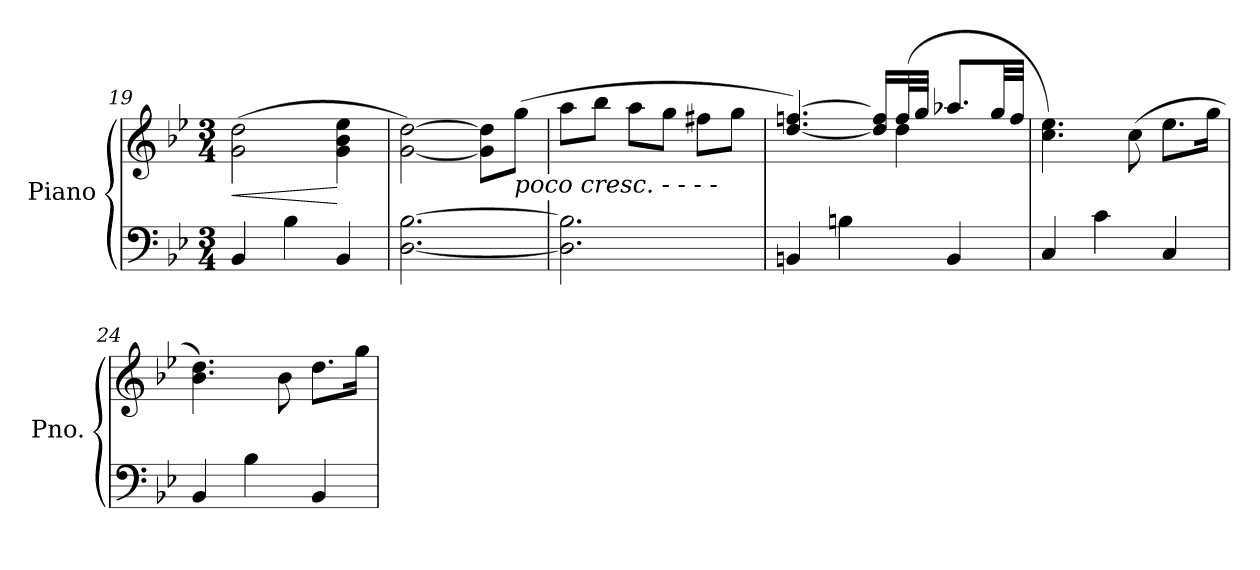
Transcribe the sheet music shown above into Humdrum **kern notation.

**kern	**kern	**dynam
*part1	*part1	*part1
*staff2	*staff1	*staff1/2
*I"Piano	*	*
*I'Pno.	*	*
*clefF4	*clefG2	*
*k[b-e-]	*k[b-e-]	*
*M3/4	*M3/4	*
=19	=19	=19
!	!	!LO:HP:b
4BB-/	(2g\ 2dd\	<
4B-\	.	.
4BB-/	4g\ 4b-\ 4ee-\	[
=20	=20	=20
!	!	!LO:DY:a=2
!	!	!LO:DY:n=1:b
[2.D\ [2.B-\	[2g\ [2dd\)	other-dynamics p
.	8g\] 8dd\]L	.
!	!LO:TX:b:i:t=poco cresc.   -   -   -   -	!
.	(8gg\J	.
=21	=21	=21
2.D\] 2.B-\]	8aa\L	.
.	8bb-\J	.
.	8aa\L	.
.	8gg\J	.
.	8ff#X\L	.
.	8gg\J	.
!!LO:LB:g=z
=22	=22	=22
*	*^	*
4BBn/	[4.dd/ [4.ffn/)	4..ryy	.
4Bn\	.	.	.
.	16dd/] 16ff/]LL	.	.
.	(32ff/L	4dd\	.
.	32gg/JJJ	.	.
4BB/	8.aa-X/L	.	.
.	32gg/LL	16ryy	.
.	32ff/JJJ	.	.
*	*v	*v	*
=23	=23	=23
4C/	4.cc\ 4.ee-\)	.
4c\	.	.
.	(8cc\	.
4C/	8.ee-\L	.
.	16gg\Jk	.
=24	=24	=24
4BB-/	4.b-\ 4.dd\)	.
4B-\	.	.
.	8b-\	.
4BB-/	8.dd\L	.
.	16gg\Jk	.
=	=	=
*-	*-	*-
